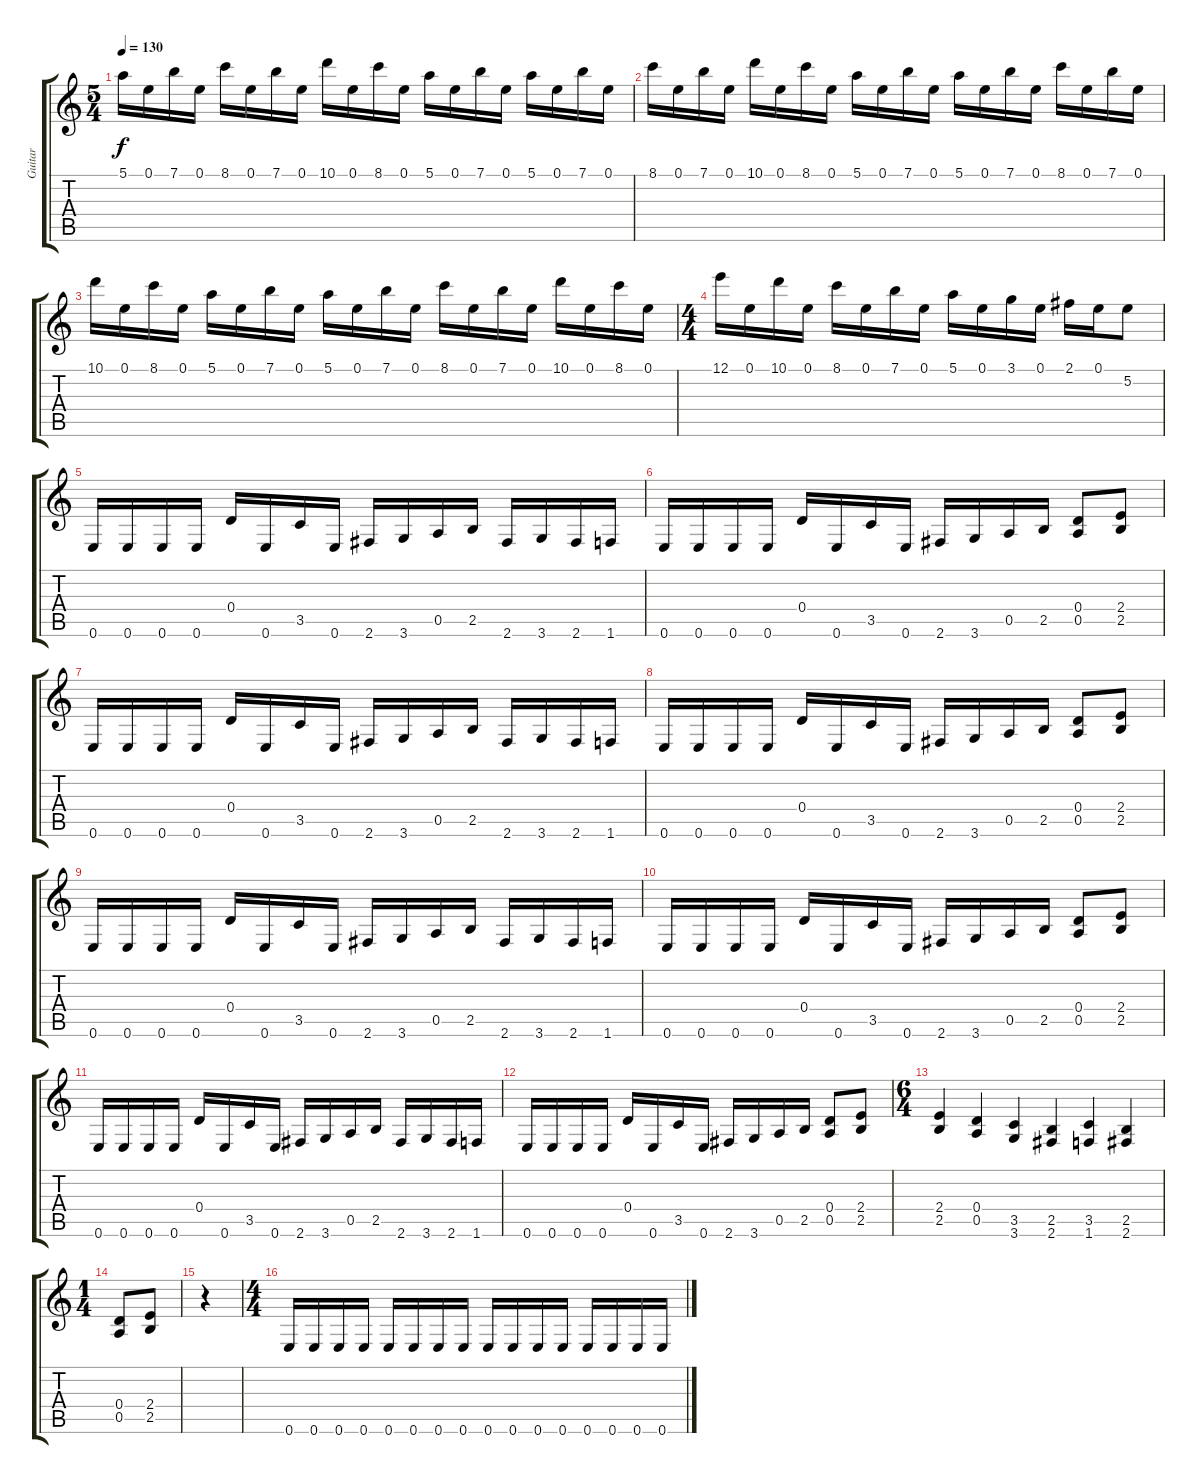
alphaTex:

\track ("Guitar" "Guitar") {instrument distortionguitar}
\staff {score tabs}
\tuning (E4 B3 G3 D3 A2 E2) {hide}
\ts (5 4)
\tempo 130
\clef g2
\ks c
5.1.16{dy f} 0.1.16 7.1.16 0.1.16 8.1.16 0.1.16 7.1.16 0.1.16 10.1.16 0.1.16 8.1.16 0.1.16 5.1.16 0.1.16 7.1.16 0.1.16 5.1.16 0.1.16 7.1.16 0.1.16 |
8.1.16 0.1.16 7.1.16 0.1.16 10.1.16 0.1.16 8.1.16 0.1.16 5.1.16 0.1.16 7.1.16 0.1.16 5.1.16 0.1.16 7.1.16 0.1.16 8.1.16 0.1.16 7.1.16 0.1.16 |
10.1.16 0.1.16 8.1.16 0.1.16 5.1.16 0.1.16 7.1.16 0.1.16 5.1.16 0.1.16 7.1.16 0.1.16 8.1.16 0.1.16 7.1.16 0.1.16 10.1.16 0.1.16 8.1.16 0.1.16 |
\ts (4 4)
12.1.16 0.1.16 10.1.16 0.1.16 8.1.16 0.1.16 7.1.16 0.1.16 5.1.16 0.1.16 3.1.16 0.1.16 2.1.16 0.1.16 5.2.8 |
0.6.16 0.6.16 0.6.16 0.6.16 0.4.16 0.6.16 3.5.16 0.6.16 2.6.16 3.6.16 0.5.16 2.5.16 2.6.16 3.6.16 2.6.16 1.6.16 |
0.6.16 0.6.16 0.6.16 0.6.16 0.4.16 0.6.16 3.5.16 0.6.16 2.6.16 3.6.16 0.5.16 2.5.16 (0.4 0.5).8 (2.4 2.5).8 |
0.6.16 0.6.16 0.6.16 0.6.16 0.4.16 0.6.16 3.5.16 0.6.16 2.6.16 3.6.16 0.5.16 2.5.16 2.6.16 3.6.16 2.6.16 1.6.16 |
0.6.16 0.6.16 0.6.16 0.6.16 0.4.16 0.6.16 3.5.16 0.6.16 2.6.16 3.6.16 0.5.16 2.5.16 (0.4 0.5).8 (2.4 2.5).8 |
0.6.16 0.6.16 0.6.16 0.6.16 0.4.16 0.6.16 3.5.16 0.6.16 2.6.16 3.6.16 0.5.16 2.5.16 2.6.16 3.6.16 2.6.16 1.6.16 |
0.6.16 0.6.16 0.6.16 0.6.16 0.4.16 0.6.16 3.5.16 0.6.16 2.6.16 3.6.16 0.5.16 2.5.16 (0.4 0.5).8 (2.4 2.5).8 |
0.6.16 0.6.16 0.6.16 0.6.16 0.4.16 0.6.16 3.5.16 0.6.16 2.6.16 3.6.16 0.5.16 2.5.16 2.6.16 3.6.16 2.6.16 1.6.16 |
0.6.16 0.6.16 0.6.16 0.6.16 0.4.16 0.6.16 3.5.16 0.6.16 2.6.16 3.6.16 0.5.16 2.5.16 (0.4 0.5).8 (2.4 2.5).8 |
\ts (6 4)
(2.4 2.5).4 (0.4 0.5).4 (3.5 3.6).4 (2.5 2.6).4 (3.5 1.6).4 (2.5 2.6).4 |
\ts (1 4)
(0.4 0.5).8 (2.4 2.5).8 |
r.4 |
\ts (4 4)
0.6.16 0.6.16 0.6.16 0.6.16 0.6.16 0.6.16 0.6.16 0.6.16 0.6.16 0.6.16 0.6.16 0.6.16 0.6.16 0.6.16 0.6.16 0.6.16
